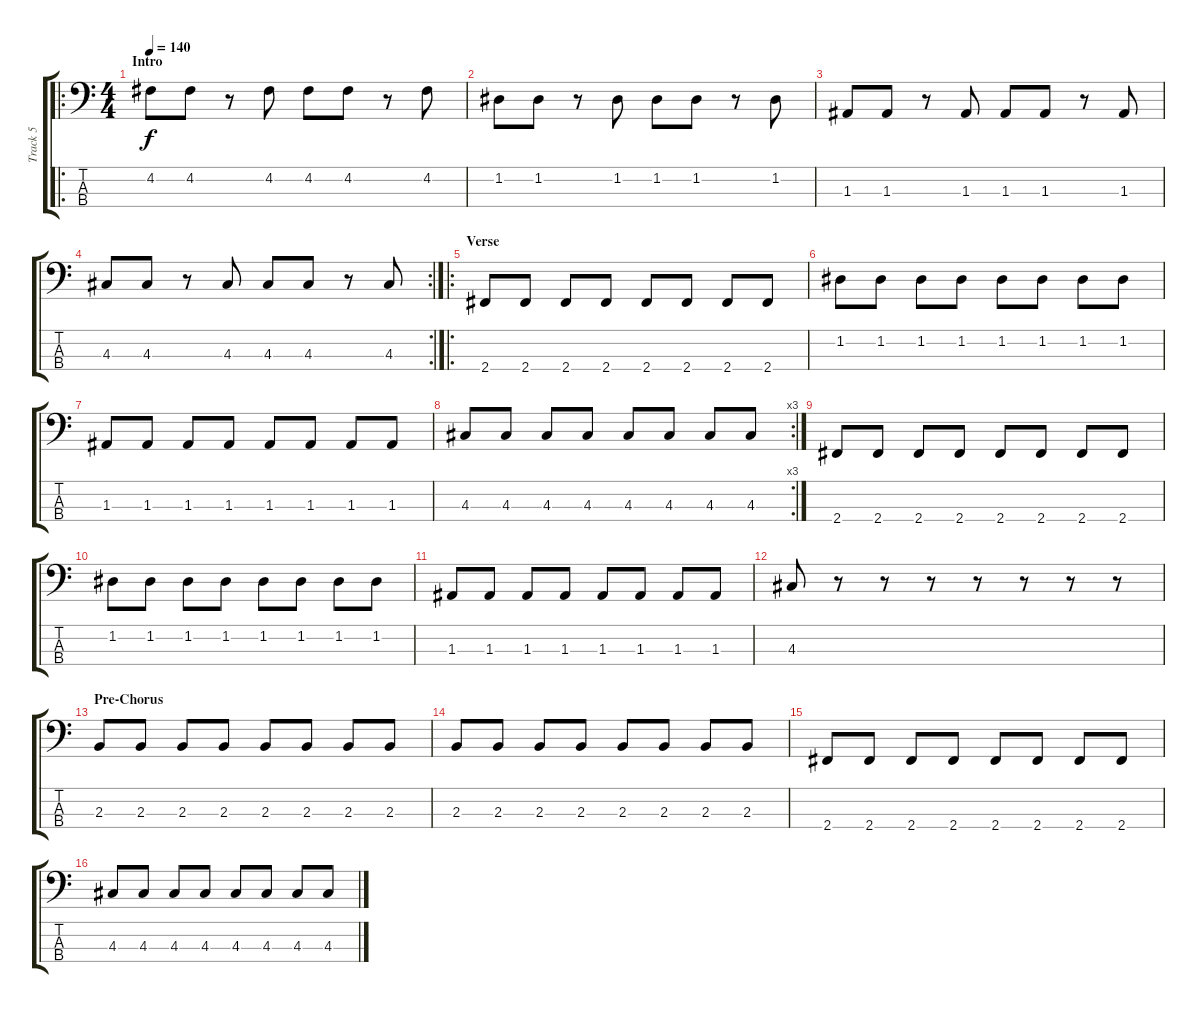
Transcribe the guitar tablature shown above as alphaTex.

\track ("Track 5" "Track 5") {instrument electricbassfinger}
\staff {score tabs}
\tuning (G2 D2 A1 E1) {hide}
\ro
\ts (4 4)
\section ("" "Intro")
\tempo 140
\clef f4
\ks c
4.2.8{dy f instrument electricbassfinger} 4.2.8 r.8 4.2.8 4.2.8 4.2.8 r.8 4.2.8 |
1.2.8 1.2.8 r.8 1.2.8 1.2.8 1.2.8 r.8 1.2.8 |
1.3.8 1.3.8 r.8 1.3.8 1.3.8 1.3.8 r.8 1.3.8 |
\rc 2
4.3.8 4.3.8 r.8 4.3.8 4.3.8 4.3.8 r.8 4.3.8 |
\ro
\section ("" "Verse")
2.4.8 2.4.8 2.4.8 2.4.8 2.4.8 2.4.8 2.4.8 2.4.8 |
1.2.8 1.2.8 1.2.8 1.2.8 1.2.8 1.2.8 1.2.8 1.2.8 |
1.3.8 1.3.8 1.3.8 1.3.8 1.3.8 1.3.8 1.3.8 1.3.8 |
\rc 3
4.3.8 4.3.8 4.3.8 4.3.8 4.3.8 4.3.8 4.3.8 4.3.8 |
2.4.8 2.4.8 2.4.8 2.4.8 2.4.8 2.4.8 2.4.8 2.4.8 |
1.2.8 1.2.8 1.2.8 1.2.8 1.2.8 1.2.8 1.2.8 1.2.8 |
1.3.8 1.3.8 1.3.8 1.3.8 1.3.8 1.3.8 1.3.8 1.3.8 |
4.3.8 r.8 r.8 r.8 r.8 r.8 r.8 r.8 |
\section ("" "Pre-Chorus")
2.3.8 2.3.8 2.3.8 2.3.8 2.3.8 2.3.8 2.3.8 2.3.8 |
2.3.8 2.3.8 2.3.8 2.3.8 2.3.8 2.3.8 2.3.8 2.3.8 |
2.4.8 2.4.8 2.4.8 2.4.8 2.4.8 2.4.8 2.4.8 2.4.8 |
4.3.8 4.3.8 4.3.8 4.3.8 4.3.8 4.3.8 4.3.8 4.3.8
